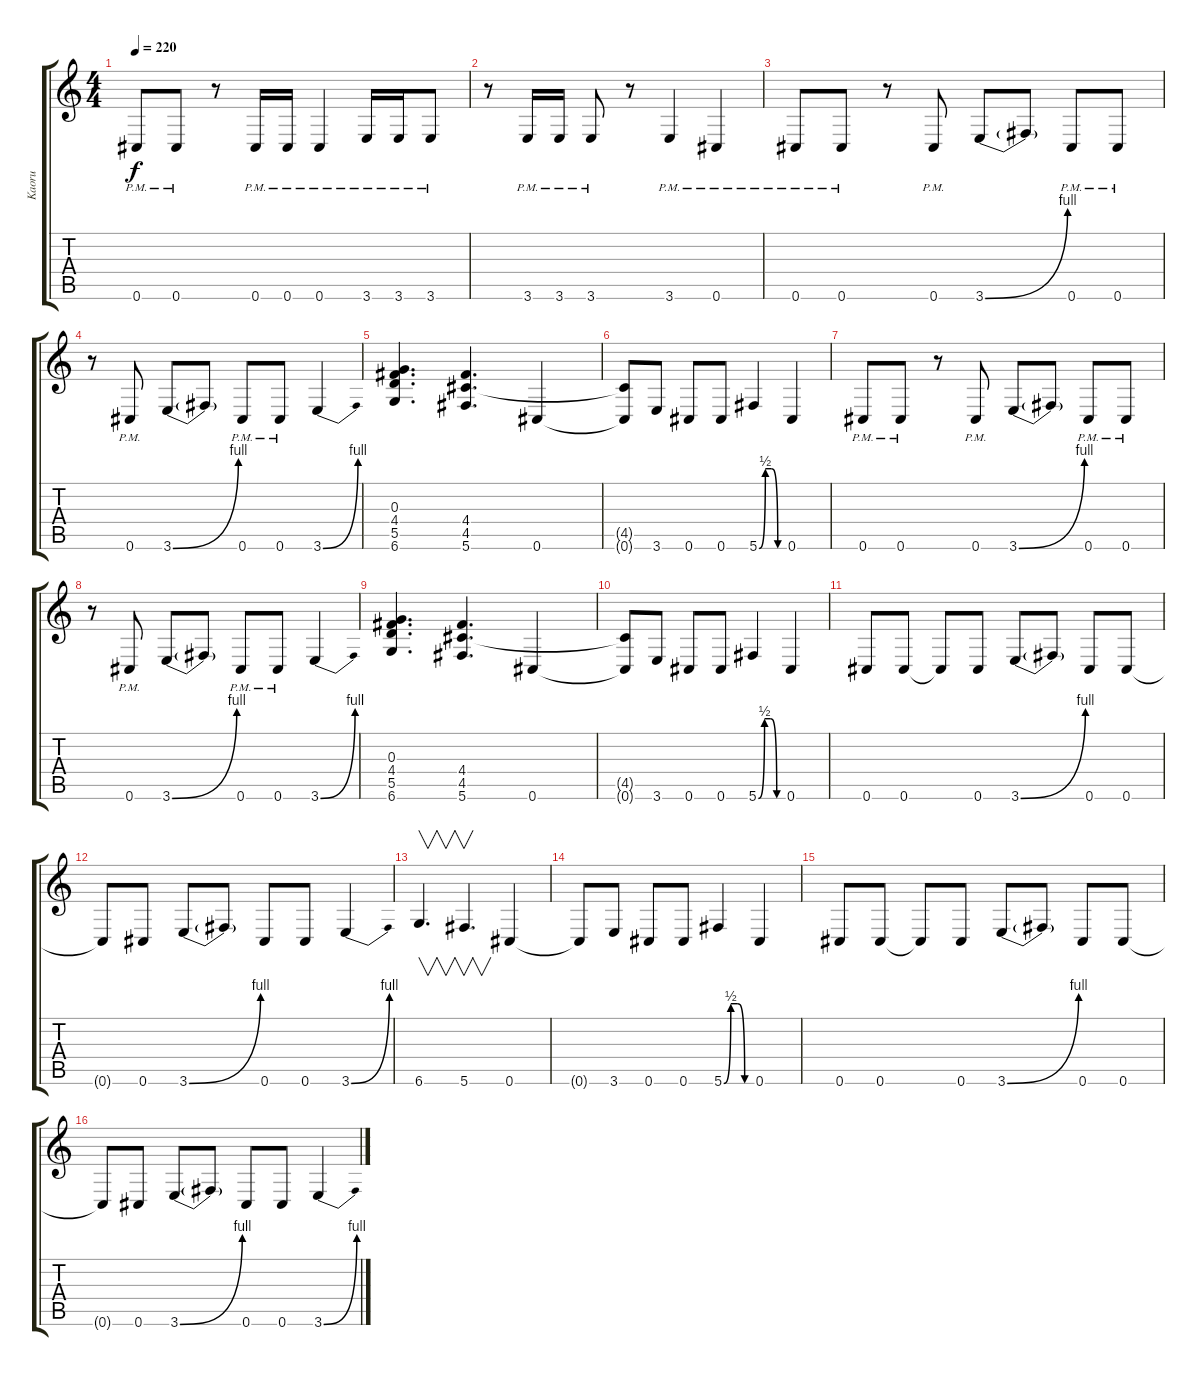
\track ("Kaoru" "Kaoru") {instrument distortionguitar}
\staff {score tabs}
\tuning (D4 B3 G3 D3 A2 Db2) {hide}
\ts (4 4)
\tempo 220
\clef g2
\ks c
0.6{pm}.8{dy f} 0.6{pm}.8 r.8 0.6{pm}.16 0.6{pm}.16 0.6{pm}.4 3.6{pm}.16 3.6{pm}.16 3.6{pm}.8 |
r.8 3.6{pm}.16 3.6{pm}.16 3.6{pm}.8 r.8 3.6{pm}.4 0.6{pm}.4 |
0.6{pm}.8 0.6{pm}.8 r.8 0.6{pm}.8 3.6{be (bend 0 0 60 4)}.8 3.6{t}.8 0.6{pm}.8 0.6{pm}.8 |
r.8 0.6{pm}.8 3.6{be (bend 0 0 60 4)}.8 3.6{t}.8 0.6{pm}.8 0.6{pm}.8 3.6{be (bend 0 0 60 4)}.4 |
(0.3 4.4 5.5 6.6).4{d} (4.4 4.5 5.6).4{d} 0.6.4 |
(4.5{t} 0.6{t}).8 3.6.8 0.6.8 0.6.8 5.6{be (custom 0 0 15 2 30 2 45 0 60 0)}.4 0.6.4 |
0.6{pm}.8 0.6{pm}.8 r.8 0.6{pm}.8 3.6{be (bend 0 0 60 4)}.8 3.6{t}.8 0.6{pm}.8 0.6{pm}.8 |
r.8 0.6{pm}.8 3.6{be (bend 0 0 60 4)}.8 3.6{t}.8 0.6{pm}.8 0.6{pm}.8 3.6{be (bend 0 0 60 4)}.4 |
(0.3 4.4 5.5 6.6).4{d} (4.4 4.5 5.6).4{d} 0.6.4 |
(4.5{t} 0.6{t}).8 3.6.8 0.6.8 0.6.8 5.6{be (custom 0 0 15 2 30 2 45 0 60 0)}.4 0.6.4 |
0.6.8 0.6.8 0.6{t}.8 0.6.8 3.6{be (bend 0 0 60 4)}.8 3.6{t}.8 0.6.8 0.6.8 |
0.6{t}.8 0.6.8 3.6{be (bend 0 0 60 4)}.8 3.6{t}.8 0.6.8 0.6.8 3.6{be (bend 0 0 60 4)}.4 |
6.6.4{v d} 5.6.4{v d} 0.6.4 |
0.6{t}.8 3.6.8 0.6.8 0.6.8 5.6{be (custom 0 0 15 2 30 2 45 0 60 0)}.4 0.6.4 |
0.6.8 0.6.8 0.6{t}.8 0.6.8 3.6{be (bend 0 0 60 4)}.8 3.6{t}.8 0.6.8 0.6.8 |
0.6{t}.8 0.6.8 3.6{be (bend 0 0 60 4)}.8 3.6{t}.8 0.6.8 0.6.8 3.6{be (bend 0 0 60 4)}.4
